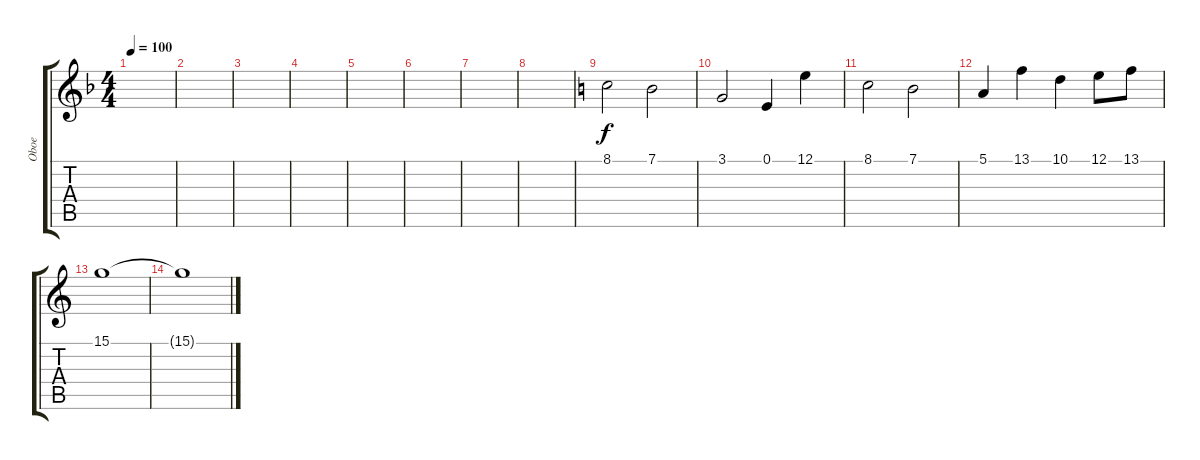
\track ("Oboe" "Oboe") {instrument oboe}
\staff {score tabs}
\tuning (E4 B3 G3 D3 A2 E2) {hide}
\ts (4 4)
\tempo 100
\clef g2
\ks dminor
|
|
|
|
|
|
|
|
\ks aminor
8.1.2 7.1.2 |
3.1.2 0.1.4 12.1.4 |
8.1.2 7.1.2 |
5.1.4 13.1.4 10.1.4 12.1.8 13.1.8 |
15.1.1 |
15.1{t}.1{volume 4}
